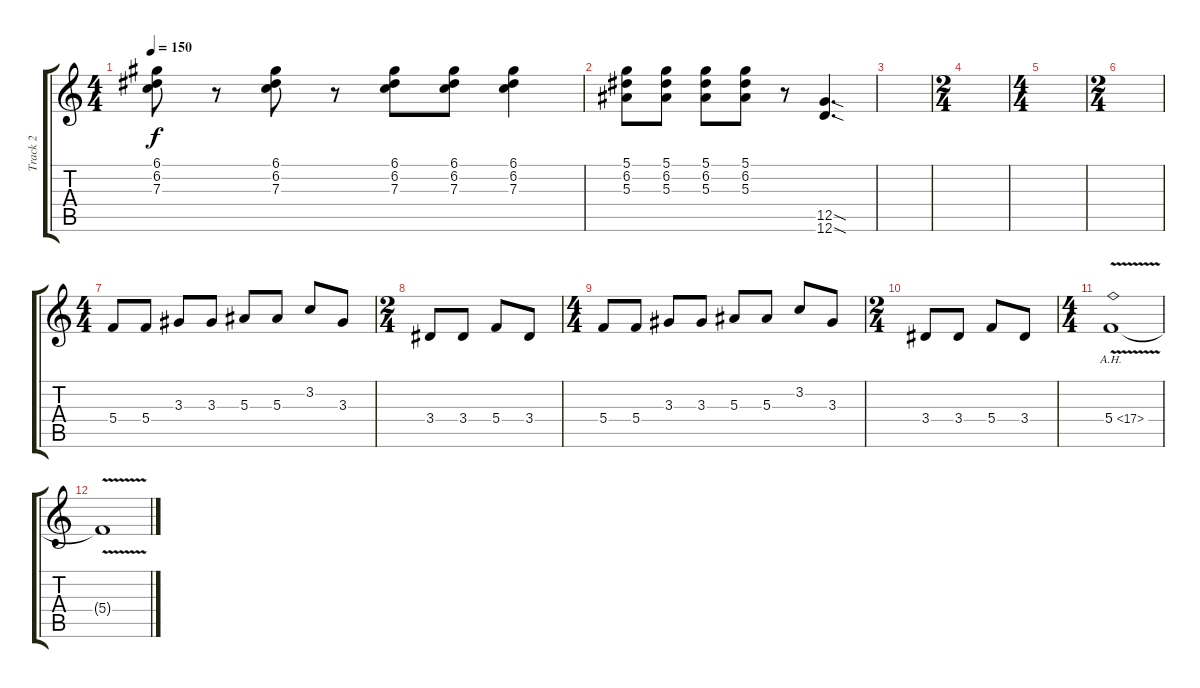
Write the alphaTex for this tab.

\track ("Track 2" "Track 2") {instrument overdrivenguitar}
\staff {score tabs}
\tuning (D4 A3 F3 C3 G2 D2) {hide}
\ts (4 4)
\tempo 150
\clef g2
\ks c
(6.1 6.2 7.3).8{dy f} r.8 (6.1 6.2 7.3).8 r.8 (6.1 6.2 7.3).8 (6.1 6.2 7.3).8 (6.1 6.2 7.3).4 |
(5.1 6.2 5.3).8 (5.1 6.2 5.3).8 (5.1 6.2 5.3).8 (5.1 6.2 5.3).8 r.8 (12.5{sod} 12.6{sod}).4{d} |
|
\ts (2 4)
|
\ts (4 4)
|
\ts (2 4)
|
\ts (4 4)
5.4.8{volume 16} 5.4.8 3.3.8 3.3.8 5.3.8 5.3.8 3.2.8 3.3.8 |
\ts (2 4)
3.4.8 3.4.8 5.4.8 3.4.8 |
\ts (4 4)
5.4.8 5.4.8 3.3.8 3.3.8 5.3.8 5.3.8 3.2.8 3.3.8 |
\ts (2 4)
3.4.8 3.4.8 5.4.8 3.4.8 |
\ts (4 4)
5.4{ah 12 v}.1 |
5.4{t}.1
